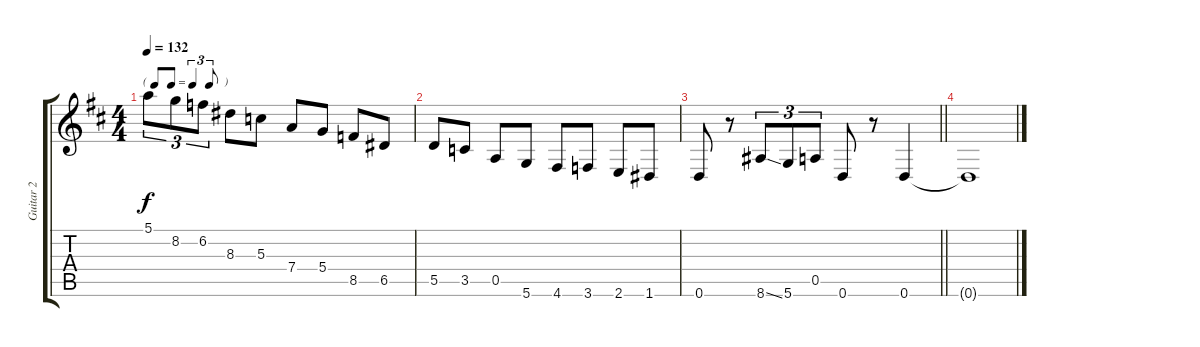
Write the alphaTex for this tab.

\track ("Guitar 2" "Guitar 2") {instrument acousticguitarsteel}
\staff {score tabs}
\tuning (E4 B3 G3 D3 A2 D2) {hide}
\ts (4 4)
\tf triplet8th
\tempo 132
\clef g2
\ks d
5.1.8{tu (3 2) dy f} 8.2.8{tu (3 2)} 6.2.8{tu (3 2)} 8.3.8 5.3.8 7.4.8 5.4.8 8.5.8 6.5.8 |
5.5.8 3.5.8 0.5.8 5.6.8 4.6.8 3.6.8 2.6.8 1.6.8 |
\barLineRight lightlight
0.6.8 r.8 8.6{ss}.8{tu (3 2)} 5.6.8{tu (3 2)} 0.5.8{tu (3 2)} 0.6.8 r.8 0.6.4 |
0.6{t}.1
